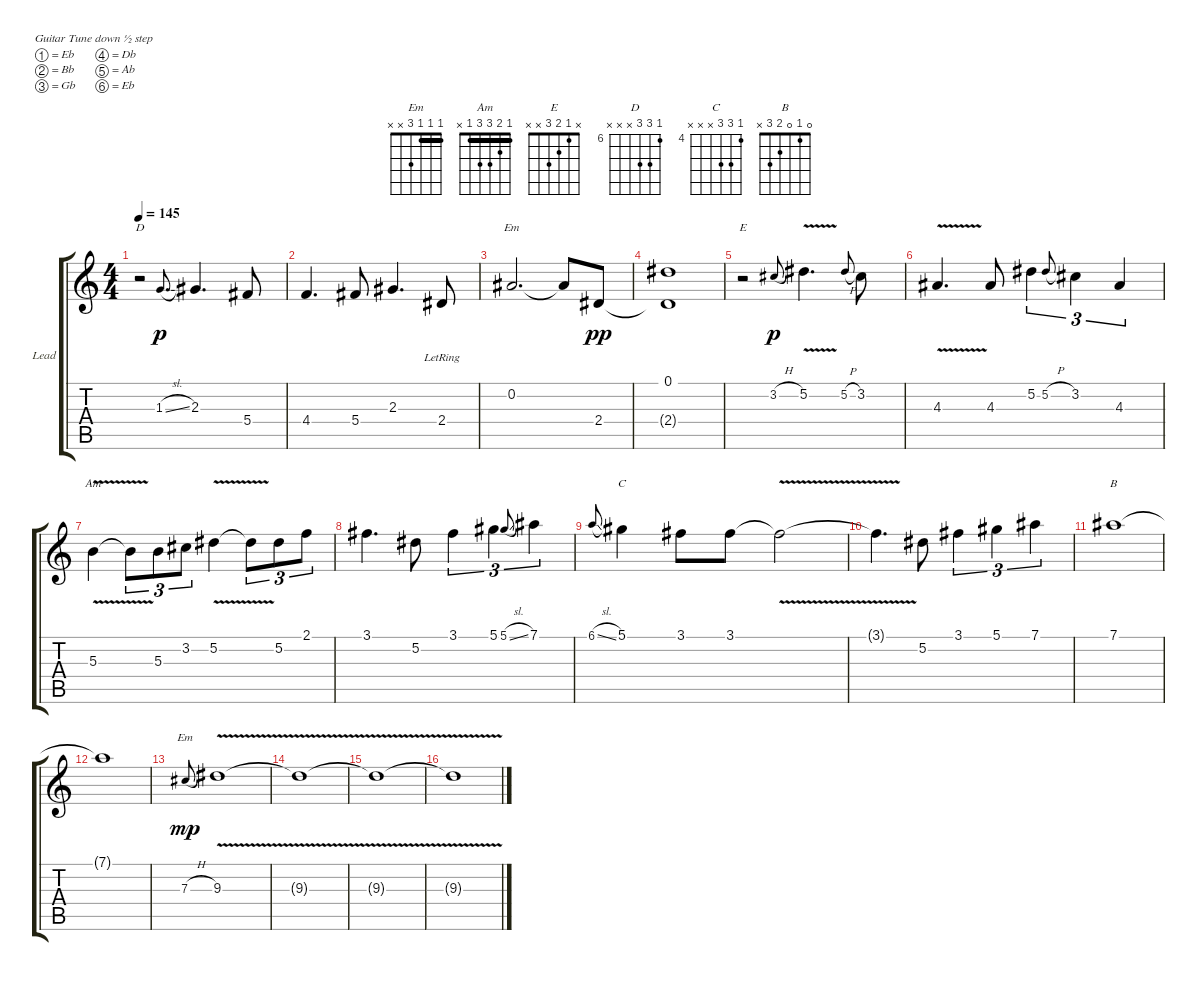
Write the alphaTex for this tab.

\defaultSystemsLayout 4
\bracketExtendMode groupsimilarinstruments
\firstSystemTrackNameOrientation horizontal
\otherSystemsTrackNameOrientation horizontal
\track ("Lead" "Lead") {multiBarRest instrument overdrivenguitar}
\staff {score tabs}
\tuning (Eb4 Bb3 Gb3 Db3 Ab2 Eb2)
\chord ("Em" 1 1 1 3 x x) {barre (1 1)}
\chord ("Am" 1 2 3 3 1 x) {barre 1}
\chord ("E" x 1 2 3 x x)
\chord ("D" 6 8 8 x x x) {firstfret 6}
\chord ("C" 4 6 6 x x x) {firstfret 4}
\chord ("B" 0 1 0 2 3 x)
\ts (4 4)
\tempo 145
\clef g2
\ks c
r.2{ch "D" dy p} 1.3{sl}.8{d gr onbeat} 2.3.4{d} 5.4.8 |
4.4.4{d} 5.4.8 2.3.4{d} 2.4{lr}.8 |
0.2.2{d ch "Em"} 0.2{t}.8 2.4.8{dy pp} |
(0.1 2.4{t}).1 |
r.2{ch "E"} 3.2{h}.8{gr onbeat dy p} 5.2{v}.4{d} 5.2{h}.8{gr onbeat} 3.2.8 |
4.3{v}.4{d} 4.3.8 5.2.4{tu (3 2)} 5.2{h}.8{tu (3 2) gr onbeat} 3.2.4{tu (3 2)} 4.3.4{tu (3 2)} |
5.3{v}.4{ch "Am"} 5.3{t}.8{tu (3 2)} 5.3.8{tu (3 2)} 3.2.8{tu (3 2)} 5.2{v}.4 5.2{t}.8{tu (3 2)} 5.2.8{tu (3 2)} 2.1.8{tu (3 2)} |
3.1.4{d} 5.2.8 3.1.4{tu (3 2)} 5.1.4{tu (3 2)} 5.1{sl}.8{tu (3 2) gr onbeat} 7.1.4{tu (3 2)} |
6.1{sl}.8{gr onbeat} 5.1.4{ch "C"} 3.1.8 3.1.8 3.1{v t}.2 |
3.1{v t}.4{d} 5.2.8 3.1.4{tu (3 2)} 5.1.4{tu (3 2)} 7.1.4{tu (3 2)} |
7.1.1{ch "B"} |
7.1{t}.1 |
7.3{h}.8{ch "Em" gr onbeat dy mp} 9.3{v}.1 |
9.3{v t}.1 |
9.3{v t}.1 |
9.3{v t}.1
